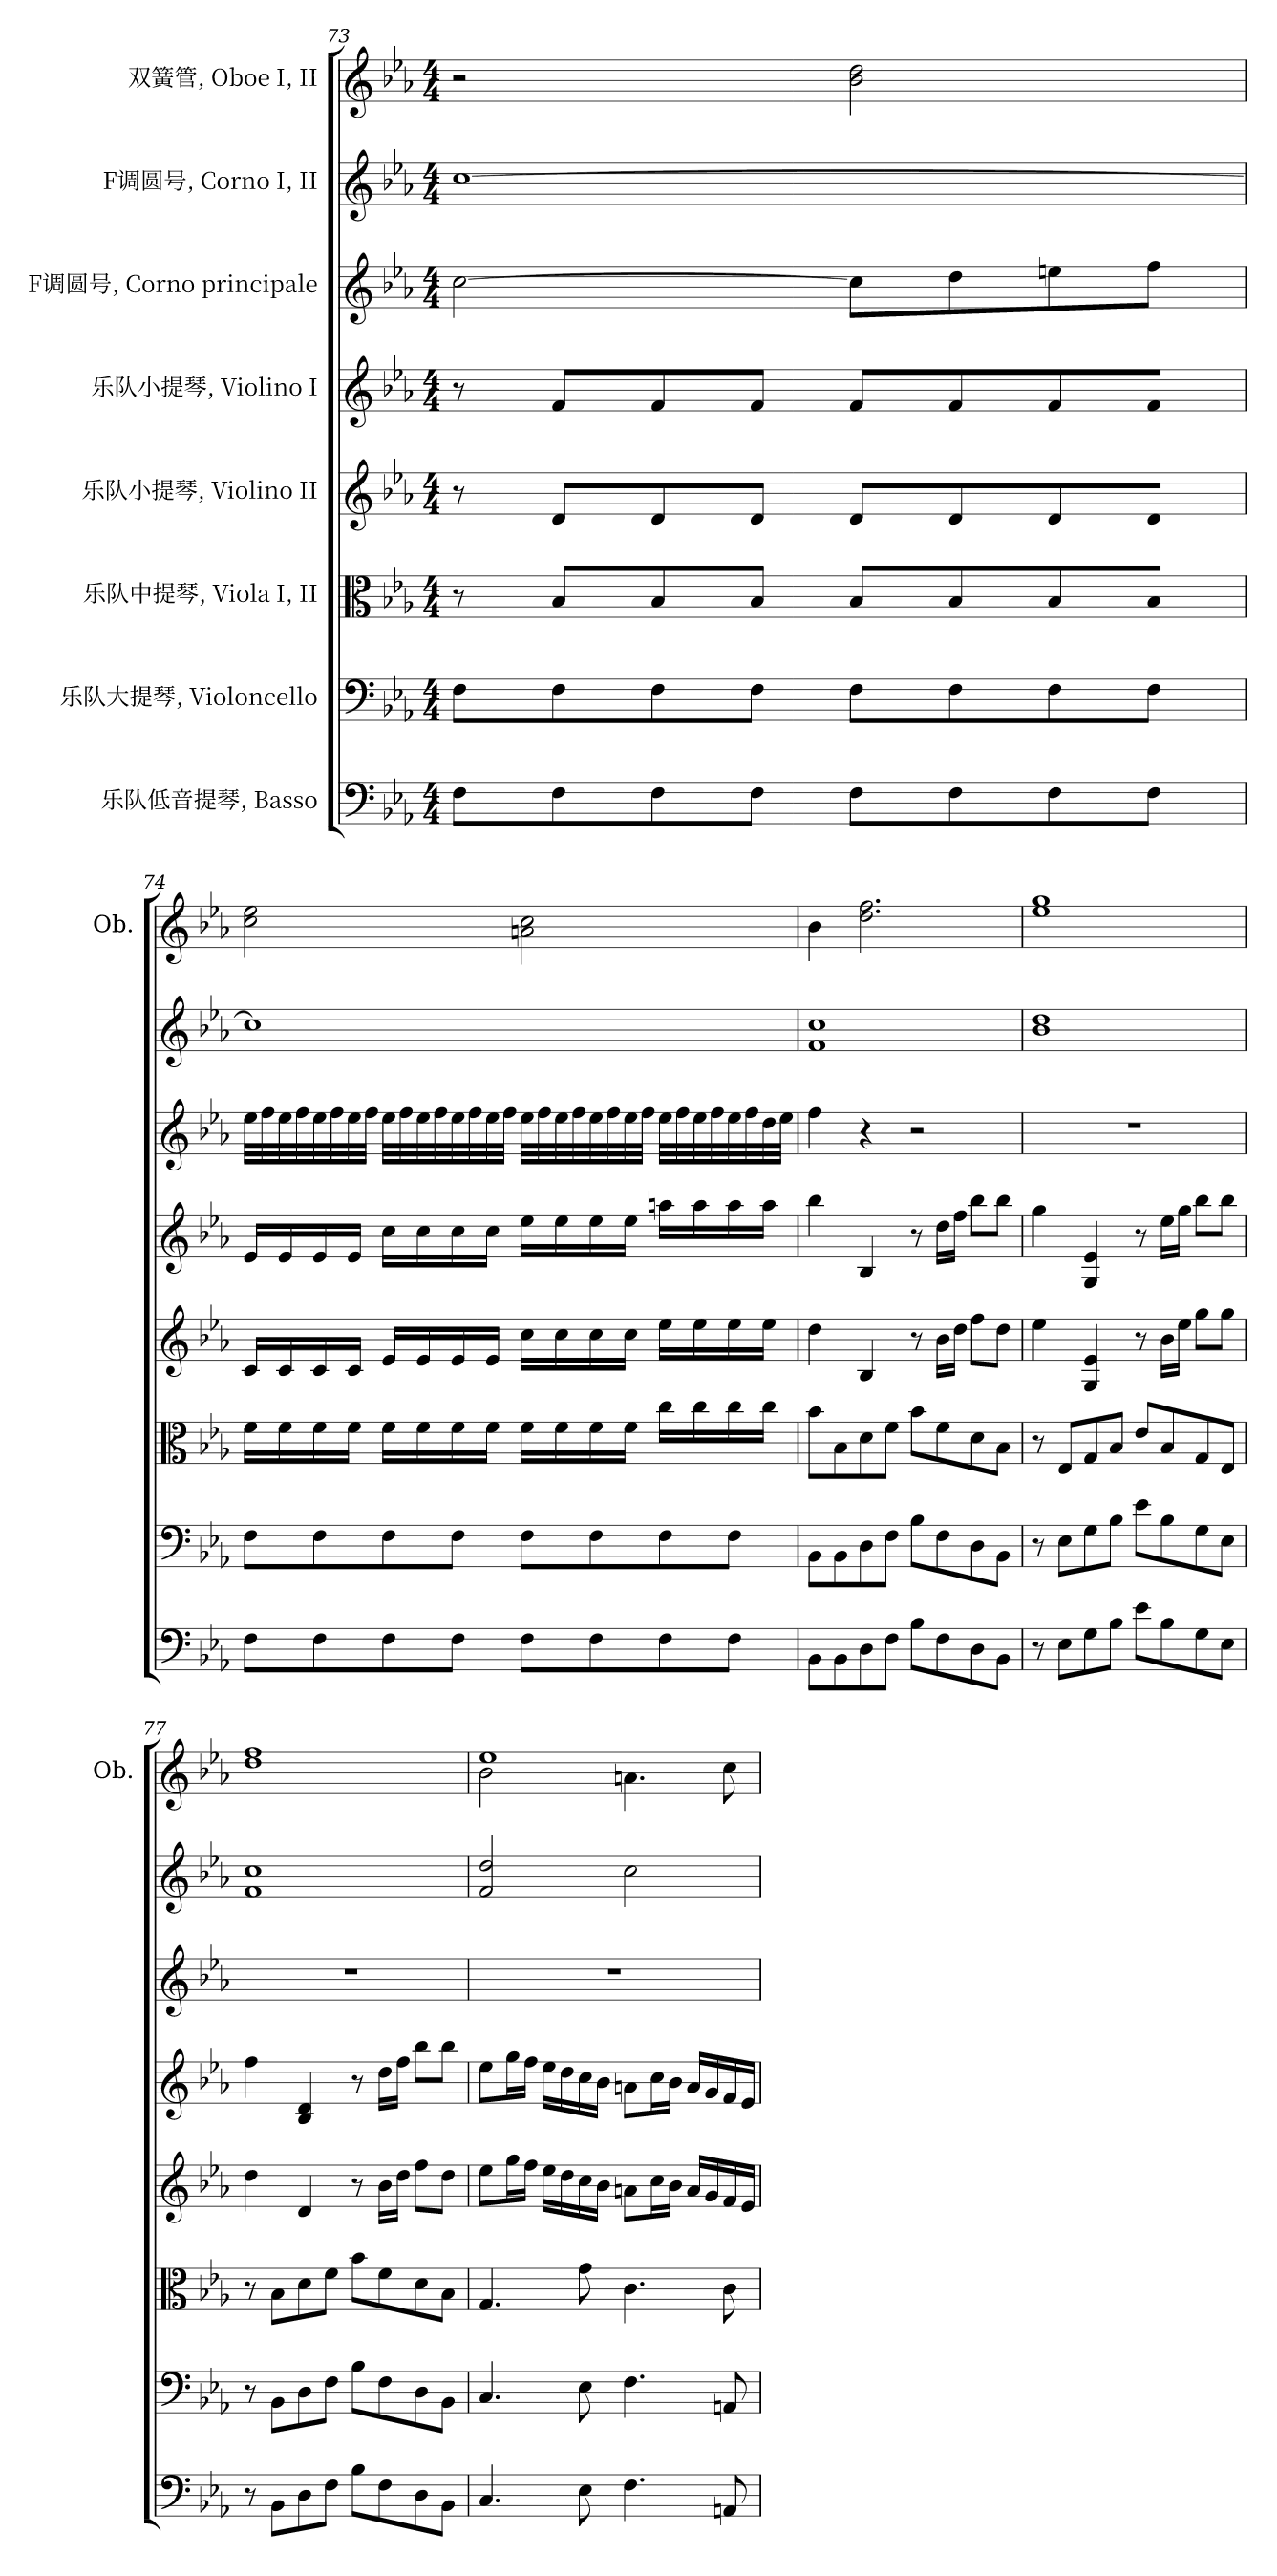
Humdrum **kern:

**kern	**kern	**kern	**kern	**kern	**kern	**kern	**kern
*part8	*part7	*part6	*part5	*part4	*part3	*part2	*part1
*staff8	*staff7	*staff6	*staff5	*staff4	*staff3	*staff2	*staff1
*I"乐队低音提琴, Basso	*I"乐队大提琴, Violoncello	*I"乐队中提琴, Viola I, II	*I"乐队小提琴, Violino II	*I"乐队小提琴, Violino I	*I"F调圆号, Corno principale	*I"F调圆号, Corno I, II	*I"双簧管, Oboe I, II
*	*	*	*	*	*	*	*I'Ob.
!!LO:PB:g=z
*clefF4	*clefF4	*clefC3	*clefG2	*clefG2	*clefG2	*clefG2	*clefG2
*ITrd7c12	*	*	*	*	*ITrd4c7	*ITrd4c7	*
*k[b-e-a-]	*k[b-e-a-]	*k[b-e-a-]	*k[b-e-a-]	*k[b-e-a-]	*k[b-e-a-d-]	*k[b-e-a-d-]	*k[b-e-a-]
*M4/4	*M4/4	*M4/4	*M4/4	*M4/4	*M4/4	*M4/4	*M4/4
=73	=73	=73	=73	=73	=73	=73	=73
8FF\L	8F\L	8r	8r	8r	[2f\	[1f	2r
8FF\	8F\	8B-/L	8d/L	8f/L	.	.	.
8FF\	8F\	8B-/	8d/	8f/	.	.	.
8FF\J	8F\J	8B-/J	8d/J	8f/J	.	.	.
8FF\L	8F\L	8B-/L	8d/L	8f/L	8f\L]	.	2b-\ 2dd\
8FF\	8F\	8B-/	8d/	8f/	8g\	.	.
8FF\	8F\	8B-/	8d/	8f/	8an\	.	.
8FF\J	8F\J	8B-/J	8d/J	8f/J	8b-\J	.	.
=74	=74	=74	=74	=74	=74	=74	=74
8FF\L	8F\L	16f\LL	16c/LL	16e-/LL	32a-\LLL	1f]	2cc\ 2ee-\
.	.	.	.	.	32b-\	.	.
.	.	16f\	16c/	16e-/	32a-\	.	.
.	.	.	.	.	32b-\	.	.
8FF\	8F\	16f\	16c/	16e-/	32a-\	.	.
.	.	.	.	.	32b-\	.	.
.	.	16f\JJ	16c/JJ	16e-/JJ	32a-\	.	.
.	.	.	.	.	32b-\JJJ	.	.
8FF\	8F\	16f\LL	16e-/LL	16cc\LL	32a-\LLL	.	.
.	.	.	.	.	32b-\	.	.
.	.	16f\	16e-/	16cc\	32a-\	.	.
.	.	.	.	.	32b-\	.	.
8FF\J	8F\J	16f\	16e-/	16cc\	32a-\	.	.
.	.	.	.	.	32b-\	.	.
.	.	16f\JJ	16e-/JJ	16cc\JJ	32a-\	.	.
.	.	.	.	.	32b-\JJJ	.	.
8FF\L	8F\L	16f\LL	16cc\LL	16ee-\LL	32a-\LLL	.	2an\ 2cc\
.	.	.	.	.	32b-\	.	.
.	.	16f\	16cc\	16ee-\	32a-\	.	.
.	.	.	.	.	32b-\	.	.
8FF\	8F\	16f\	16cc\	16ee-\	32a-\	.	.
.	.	.	.	.	32b-\	.	.
.	.	16f\JJ	16cc\JJ	16ee-\JJ	32a-\	.	.
.	.	.	.	.	32b-\JJJ	.	.
8FF\	8F\	16cc\LL	16ee-\LL	16aan\LL	32a-\LLL	.	.
.	.	.	.	.	32b-\	.	.
.	.	16cc\	16ee-\	16aa\	32a-\	.	.
.	.	.	.	.	32b-\	.	.
8FF\J	8F\J	16cc\	16ee-\	16aa\	32a-\	.	.
.	.	.	.	.	32b-\	.	.
.	.	16cc\JJ	16ee-\JJ	16aa\JJ	32g\	.	.
.	.	.	.	.	32a-\JJJ	.	.
!!LO:PB:g=z
=75	=75	=75	=75	=75	=75	=75	=75
8BBB-\L	8BB-\L	8b-\L	4dd\	4bb-\	4b-\	1B- 1f	4b-\
8BBB-\	8BB-\	8B-\	.	.	.	.	.
8DD\	8D\	8d\	4B-/	4B-/	4r	.	2.dd\ 2.ff\
8FF\J	8F\J	8f\J	.	.	.	.	.
8BB-\L	8B-\L	8b-\L	8r	8r	2r	.	.
8FF\	8F\	8f\	16b-\LL	16dd\LL	.	.	.
.	.	.	16dd\JJ	16ff\JJ	.	.	.
8DD\	8D\	8d\	8ff\L	8bb-\L	.	.	.
8BBB-\J	8BB-\J	8B-\J	8dd\J	8bb-\J	.	.	.
=76	=76	=76	=76	=76	=76	=76	=76
8r	8r	8r	4ee-\	4gg\	1r	1e- 1g	1ee- 1gg
8EE-\L	8E-\L	8E-/L	.	.	.	.	.
8GG\	8G\	8G/	4G/ 4e-/	4G/ 4e-/	.	.	.
8BB-\J	8B-\J	8B-/J	.	.	.	.	.
8E-\L	8e-\L	8e-/L	8r	8r	.	.	.
8BB-\	8B-\	8B-/	16b-\LL	16ee-\LL	.	.	.
.	.	.	16ee-\JJ	16gg\JJ	.	.	.
8GG\	8G\	8G/	8gg\L	8bb-\L	.	.	.
8EE-\J	8E-\J	8E-/J	8gg\J	8bb-\J	.	.	.
=77	=77	=77	=77	=77	=77	=77	=77
8r	8r	8r	4dd\	4ff\	1r	1B- 1f	1dd 1ff
8BBB-\L	8BB-\L	8B-\L	.	.	.	.	.
8DD\	8D\	8d\	4d/	4B-/ 4d/	.	.	.
8FF\J	8F\J	8f\J	.	.	.	.	.
8BB-\L	8B-\L	8b-\L	8r	8r	.	.	.
8FF\	8F\	8f\	16b-\LL	16dd\LL	.	.	.
.	.	.	16dd\JJ	16ff\JJ	.	.	.
8DD\	8D\	8d\	8ff\L	8bb-\L	.	.	.
8BBB-\J	8BB-\J	8B-\J	8dd\J	8bb-\J	.	.	.
!!LO:PB:g=z
=78	=78	=78	=78	=78	=78	=78	=78
*	*	*	*	*	*	*	*^
4.CC/	4.C/	4.G/	8ee-\L	8ee-\L	1r	2B-/ 2g/	1ee-	2b-\
.	.	.	16gg\L	16gg\L	.	.	.	.
.	.	.	16ff\JJ	16ff\JJ	.	.	.	.
.	.	.	16ee-\LL	16ee-\LL	.	.	.	.
.	.	.	16dd\	16dd\	.	.	.	.
8EE-\	8E-\	8g\	16cc\	16cc\	.	.	.	.
.	.	.	16b-\JJ	16b-\JJ	.	.	.	.
4.FF\	4.F\	4.c\	8an\L	8an\L	.	2f\	.	4.an\
.	.	.	16cc\L	16cc\L	.	.	.	.
.	.	.	16b-\JJ	16b-\JJ	.	.	.	.
.	.	.	16a/LL	16a/LL	.	.	.	.
.	.	.	16g/	16g/	.	.	.	.
8AAAn/	8AAn/	8c\	16f/	16f/	.	.	.	8cc\
.	.	.	16e-/JJ	16e-/JJ	.	.	.	.
*	*	*	*	*	*	*	*v	*v
=	=	=	=	=	=	=	=
*-	*-	*-	*-	*-	*-	*-	*-
